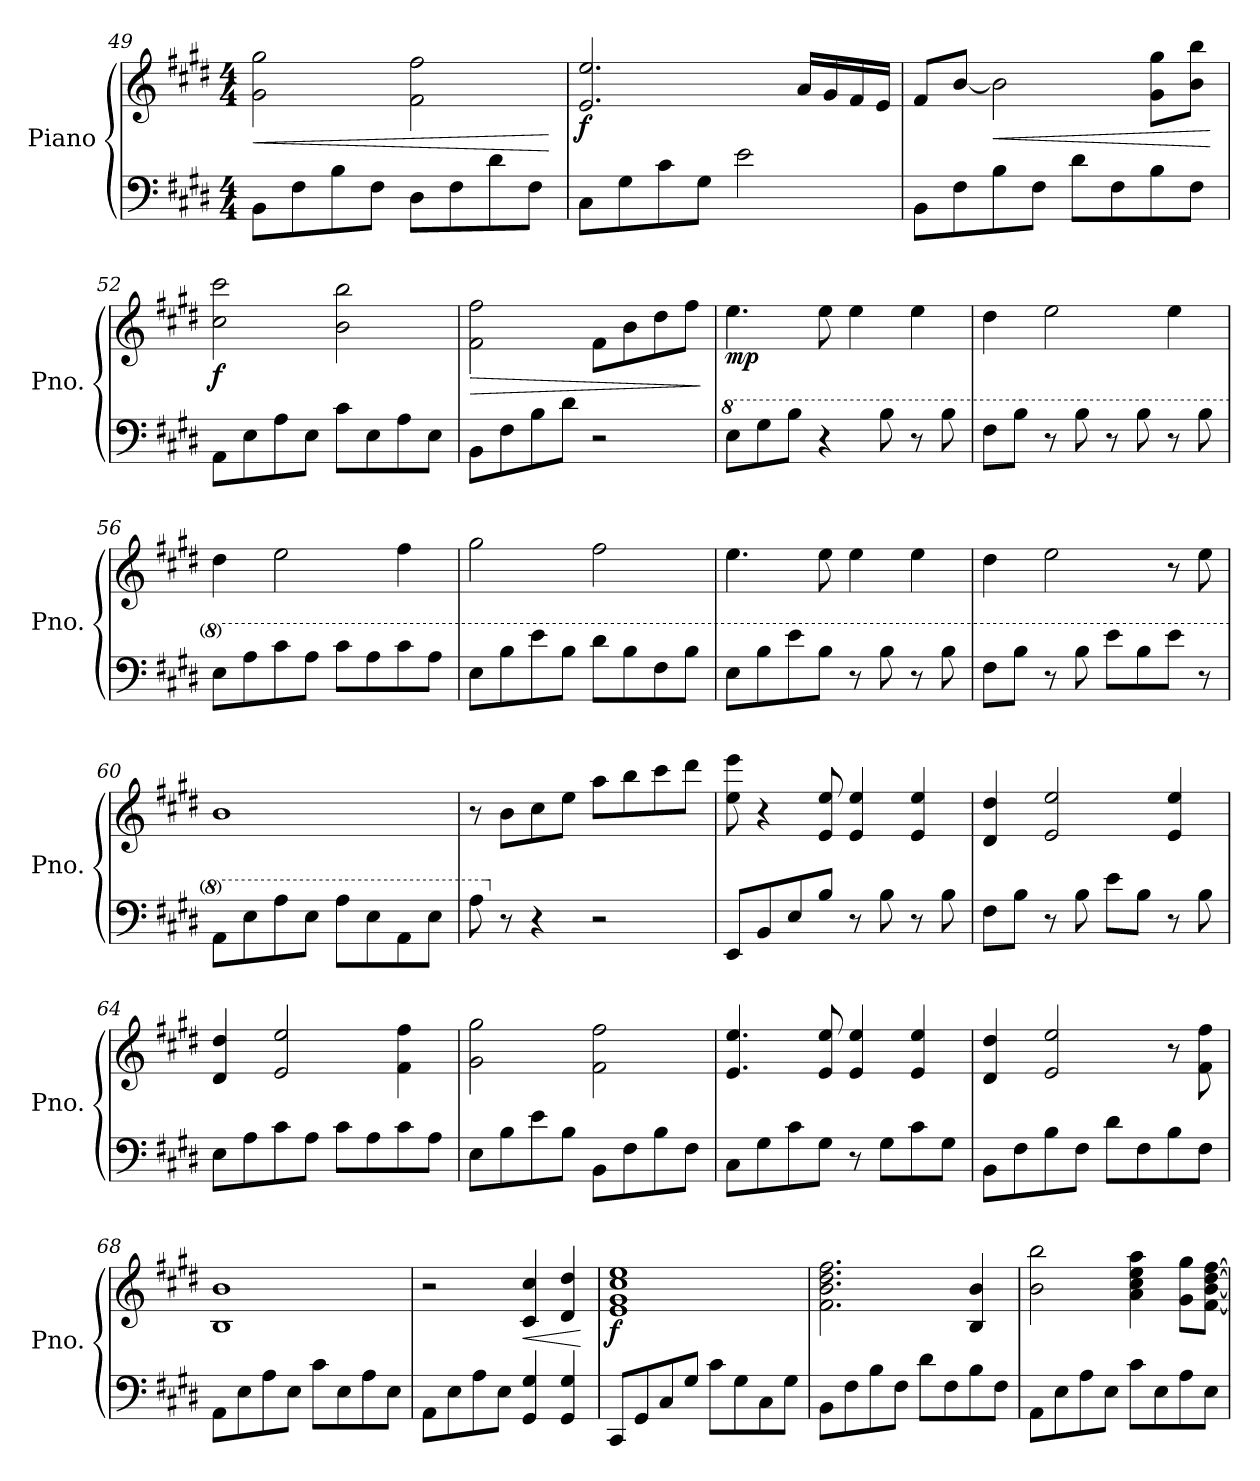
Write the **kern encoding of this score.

**kern	**kern	**dynam
*part1	*part1	*part1
*staff2	*staff1	*staff1/2
*I"Piano	*	*
*I'Pno.	*	*
!!LO:LB:g=z
*clefF4	*clefG2	*
*k[f#c#g#d#]	*k[f#c#g#d#]	*
*M4/4	*M4/4	*
=49	=49	=49
!	!	!LO:HP:b
8BB\L	2g#\ 2gg#\	<
8F#\	.	.
8B\	.	.
8F#\J	.	.
8D#\L	2f#\ 2ff#\	.
8F#\	.	.
8d#\	.	.
8F#\J	.	.
.	.	[
=50	=50	=50
!	!	!LO:DY:b
8C#\L	2.e/ 2.ee/	f
8G#\	.	.
8c#\	.	.
8G#\J	.	.
2e\	.	.
.	16a/LL	.
.	16g#/	.
.	16f#/	.
.	16e/JJ	.
=51	=51	=51
8BB\L	8f#/L	.
8F#\	[8b/J	.
!	!	!LO:HP:b
8B\	2b\]	<
8F#\J	.	.
8d#\L	.	.
8F#\	.	.
8B\	8g#\ 8gg#\L	.
8F#\J	8b\ 8bb\J	.
.	.	[
=52	=52	=52
!	!	!LO:DY:b
8AA\L	2cc#\ 2ccc#\	f
8E\	.	.
8A\	.	.
8E\J	.	.
8c#\L	2b\ 2bb\	.
8E\	.	.
8A\	.	.
8E\J	.	.
=53	=53	=53
!	!	!LO:HP:b
8BB\L	2f#\ 2ff#\	>
8F#\	.	.
8B\	.	.
8d#\J	.	.
2r	8f#\L	.
.	8b\	.
.	8dd#\	.
.	8ff#\J	.
.	.	]
!!LO:LB:g=z
=54	=54	=54
*8va	*	*
!	!	!LO:DY:b
8e\L	4.ee\	mp
8g#\	.	.
8b\J	.	.
4r	8ee\	.
.	4ee\	.
8b\	.	.
8r	4ee\	.
8b\	.	.
=55	=55	=55
8f#\L	4dd#\	.
8b\J	.	.
8r	2ee\	.
8b\	.	.
8r	.	.
8b\	.	.
8r	4ee\	.
8b\	.	.
=56	=56	=56
8e\L	4dd#\	.
8a\	.	.
8cc#\	2ee\	.
8a\J	.	.
8cc#\L	.	.
8a\	.	.
8cc#\	4ff#\	.
8a\J	.	.
=57	=57	=57
8e\L	2gg#\	.
8b\	.	.
8ee\	.	.
8b\J	.	.
8dd#\L	2ff#\	.
8b\	.	.
8f#\	.	.
8b\J	.	.
=58	=58	=58
8e\L	4.ee\	.
8b\	.	.
8ee\	.	.
8b\J	8ee\	.
8r	4ee\	.
8b\	.	.
8r	4ee\	.
8b\	.	.
!!LO:LB:g=z
=59	=59	=59
8f#\L	4dd#\	.
8b\J	.	.
8r	2ee\	.
8b\	.	.
8ee\L	.	.
8b\	.	.
8ee\J	8r	.
8r	8ee\	.
=60	=60	=60
8A\L	1b	.
8e\	.	.
8a\	.	.
8e\J	.	.
8a\L	.	.
8e\	.	.
8A\	.	.
8e\J	.	.
=61	=61	=61
8a\	8r	.
*X8va	*	*
8r	8b\L	.
4r	8cc#\	.
.	8ee\J	.
2r	8aa\L	.
.	8bb\	.
.	8ccc#\	.
.	8ddd#\J	.
=62	=62	=62
8EE/L	8ee\ 8eee\	.
8BB/	4r	.
8E/	.	.
8B/J	8e/ 8ee/	.
8r	4e/ 4ee/	.
8B\	.	.
8r	4e/ 4ee/	.
8B\	.	.
=63	=63	=63
8F#\L	4d#/ 4dd#/	.
8B\J	.	.
8r	2e/ 2ee/	.
8B\	.	.
8e\L	.	.
8B\J	.	.
8r	4e/ 4ee/	.
8B\	.	.
!!LO:LB:g=z
=64	=64	=64
8E\L	4d#/ 4dd#/	.
8A\	.	.
8c#\	2e/ 2ee/	.
8A\J	.	.
8c#\L	.	.
8A\	.	.
8c#\	4f#\ 4ff#\	.
8A\J	.	.
=65	=65	=65
8E\L	2g#\ 2gg#\	.
8B\	.	.
8e\	.	.
8B\J	.	.
8BB\L	2f#\ 2ff#\	.
8F#\	.	.
8B\	.	.
8F#\J	.	.
=66	=66	=66
8C#\L	4.e/ 4.ee/	.
8G#\	.	.
8c#\	.	.
8G#\J	8e/ 8ee/	.
8r	4e/ 4ee/	.
8G#\L	.	.
8c#\	4e/ 4ee/	.
8G#\J	.	.
=67	=67	=67
8BB\L	4d#/ 4dd#/	.
8F#\	.	.
8B\	2e/ 2ee/	.
8F#\J	.	.
8d#\L	.	.
8F#\	.	.
8B\	8r	.
8F#\J	8f#\ 8ff#\	.
=68	=68	=68
8AA\L	1B 1b	.
8E\	.	.
8A\	.	.
8E\J	.	.
8c#\L	.	.
8E\	.	.
8A\	.	.
8E\J	.	.
!!LO:PB:g=z
=69	=69	=69
8AA\L	2r	.
8E\	.	.
8A\	.	.
8E\J	.	.
!	!	!LO:HP:b
4GG#/ 4G#/	4c#/ 4cc#/	<
4GG#/ 4G#/	4d#/ 4dd#/	.
.	.	[
=70	=70	=70
!	!	!LO:DY:b
8CC#/L	1e 1g# 1cc# 1ee	f
8GG#/	.	.
8C#/	.	.
8G#/J	.	.
8c#\L	.	.
8G#\	.	.
8C#\	.	.
8G#\J	.	.
=71	=71	=71
8BB\L	2.f#\ 2.b\ 2.dd#\ 2.ff#\	.
8F#\	.	.
8B\	.	.
8F#\J	.	.
8d#\L	.	.
8F#\	.	.
8B\	4B/ 4b/	.
8F#\J	.	.
=72	=72	=72
8AA\L	2b\ 2bb\	.
8E\	.	.
8A\	.	.
8E\J	.	.
8c#\L	4a\ 4cc#\ 4ee\ 4aa\	.
8E\	.	.
8A\	8g#\ 8gg#\L	.
8E\J	[8f#\ [8b\ [8dd#\ [8ff#\J	.
=	=	=
*-	*-	*-
